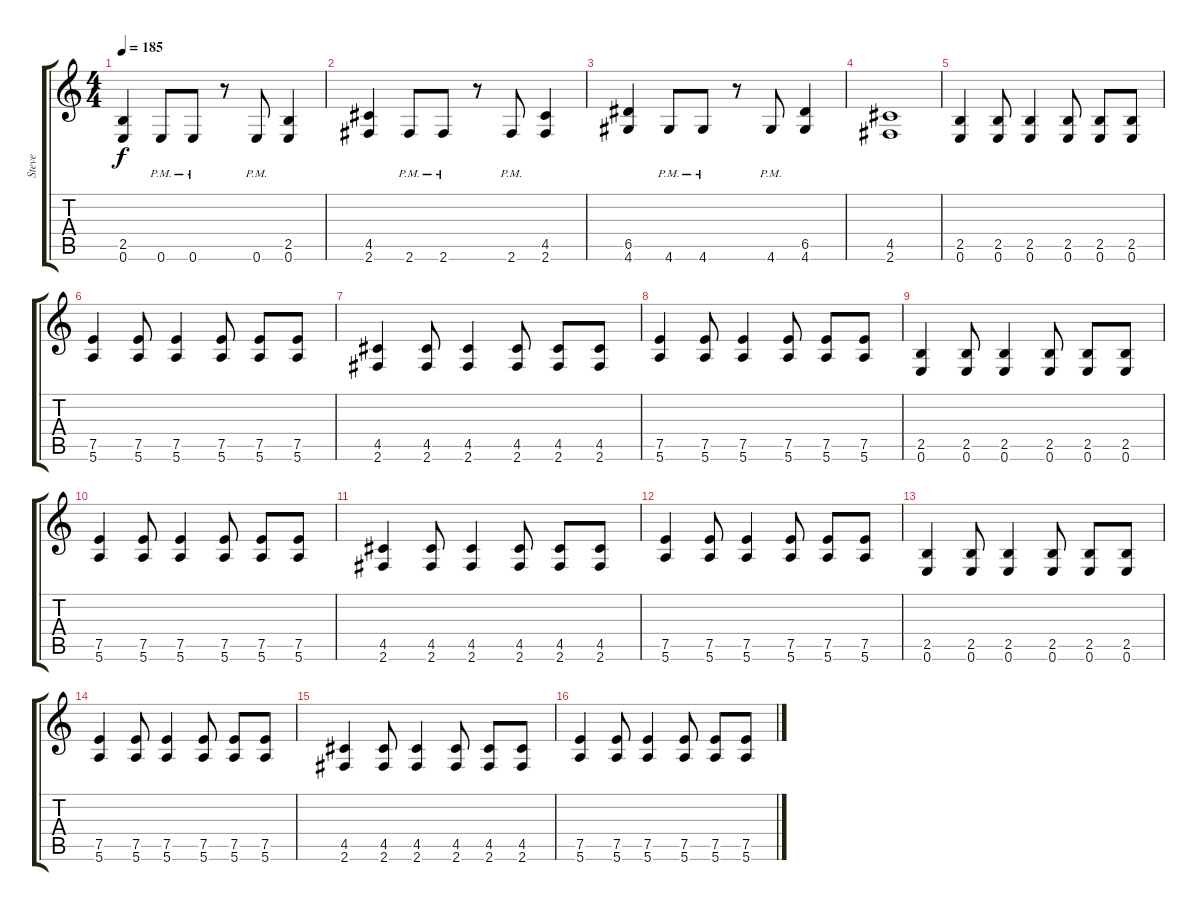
\track ("Steve" "Steve") {instrument overdrivenguitar}
\staff {score tabs}
\tuning (E4 B3 G3 D3 A2 E2) {hide}
\ts (4 4)
\tempo 185
\clef g2
\ks c
(2.5 0.6).4{dy f} 0.6{pm}.8 0.6{pm}.8 r.8 0.6{pm}.8 (2.5 0.6).4 |
(4.5 2.6).4 2.6{pm}.8 2.6{pm}.8 r.8 2.6{pm}.8 (4.5 2.6).4 |
(6.5 4.6).4 4.6{pm}.8 4.6{pm}.8 r.8 4.6{pm}.8 (6.5 4.6).4 |
(4.5 2.6).1 |
(2.5 0.6).4 (2.5 0.6).8 (2.5 0.6).4 (2.5 0.6).8 (2.5 0.6).8 (2.5 0.6).8 |
(7.5 5.6).4 (7.5 5.6).8 (7.5 5.6).4 (7.5 5.6).8 (7.5 5.6).8 (7.5 5.6).8 |
(4.5 2.6).4 (4.5 2.6).8 (4.5 2.6).4 (4.5 2.6).8 (4.5 2.6).8 (4.5 2.6).8 |
(7.5 5.6).4 (7.5 5.6).8 (7.5 5.6).4 (7.5 5.6).8 (7.5 5.6).8 (7.5 5.6).8 |
(2.5 0.6).4 (2.5 0.6).8 (2.5 0.6).4 (2.5 0.6).8 (2.5 0.6).8 (2.5 0.6).8 |
(7.5 5.6).4 (7.5 5.6).8 (7.5 5.6).4 (7.5 5.6).8 (7.5 5.6).8 (7.5 5.6).8 |
(4.5 2.6).4 (4.5 2.6).8 (4.5 2.6).4 (4.5 2.6).8 (4.5 2.6).8 (4.5 2.6).8 |
(7.5 5.6).4 (7.5 5.6).8 (7.5 5.6).4 (7.5 5.6).8 (7.5 5.6).8 (7.5 5.6).8 |
(2.5 0.6).4 (2.5 0.6).8 (2.5 0.6).4 (2.5 0.6).8 (2.5 0.6).8 (2.5 0.6).8 |
(7.5 5.6).4 (7.5 5.6).8 (7.5 5.6).4 (7.5 5.6).8 (7.5 5.6).8 (7.5 5.6).8 |
(4.5 2.6).4 (4.5 2.6).8 (4.5 2.6).4 (4.5 2.6).8 (4.5 2.6).8 (4.5 2.6).8 |
(7.5 5.6).4 (7.5 5.6).8 (7.5 5.6).4 (7.5 5.6).8 (7.5 5.6).8 (7.5 5.6).8
